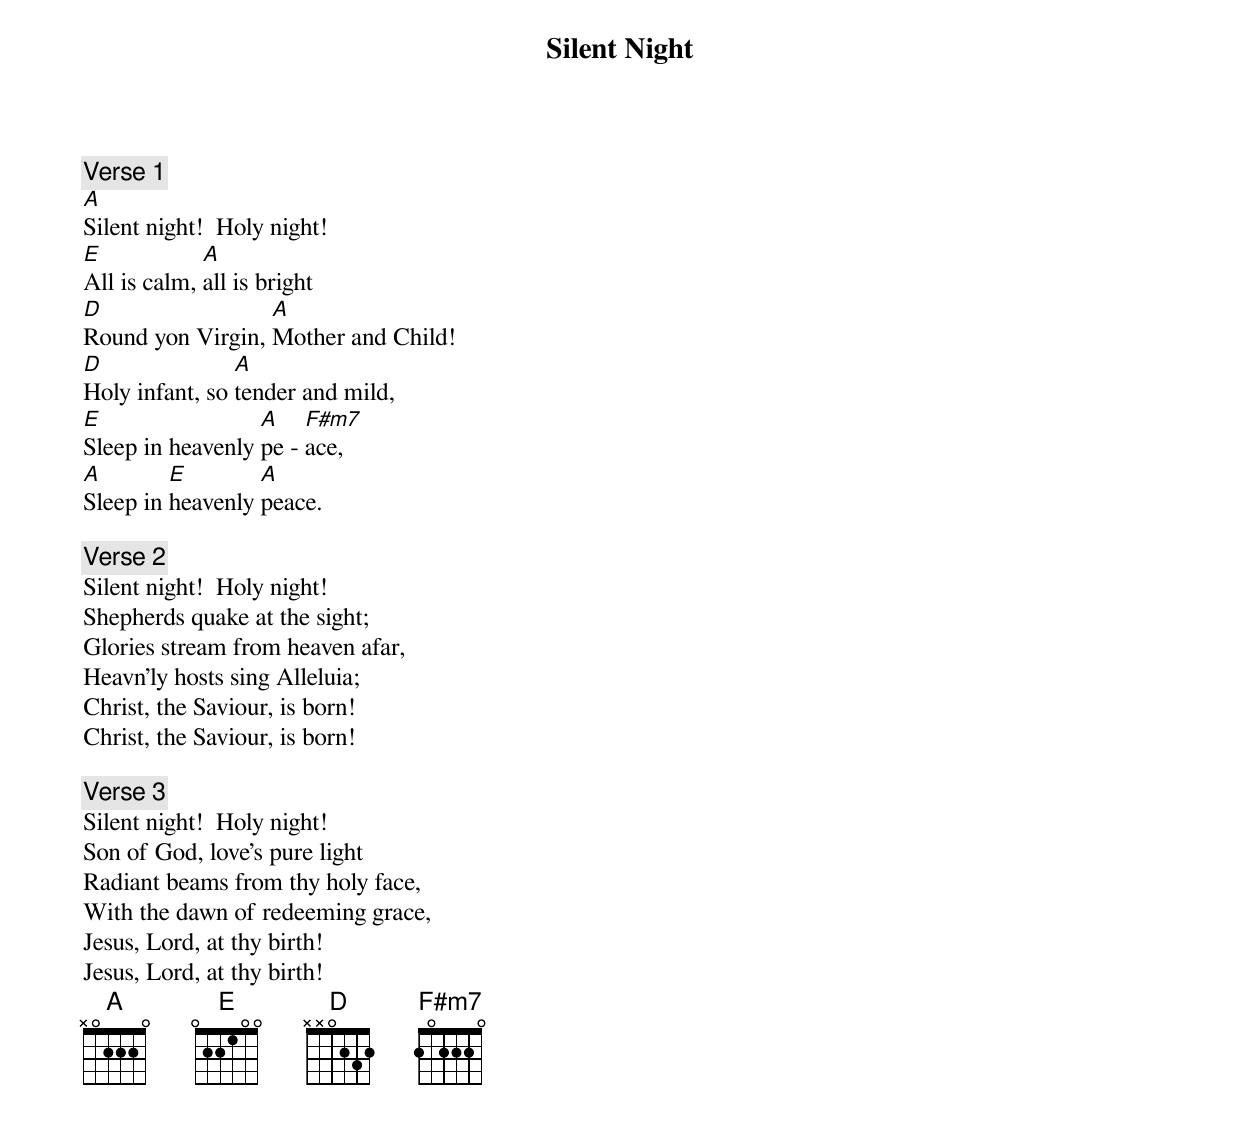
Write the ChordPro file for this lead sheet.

{title: Silent Night}
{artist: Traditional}
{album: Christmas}

{comment: Verse 1}
[A]Silent night!  Holy night!
[E]All is calm, [A]all is bright
[D]Round yon Virgin, [A]Mother and Child!
[D]Holy infant, so [A]tender and mild,
[E]Sleep in heavenly [A]pe - [F#m7]ace,
[A]Sleep in [E]heavenly [A]peace.

{comment: Verse 2}
Silent night!  Holy night!
Shepherds quake at the sight;
Glories stream from heaven afar,
Heavn'ly hosts sing Alleluia;
Christ, the Saviour, is born!
Christ, the Saviour, is born!

{comment: Verse 3}
Silent night!  Holy night!
Son of God, love's pure light
Radiant beams from thy holy face,
With the dawn of redeeming grace,
Jesus, Lord, at thy birth!
Jesus, Lord, at thy birth!
